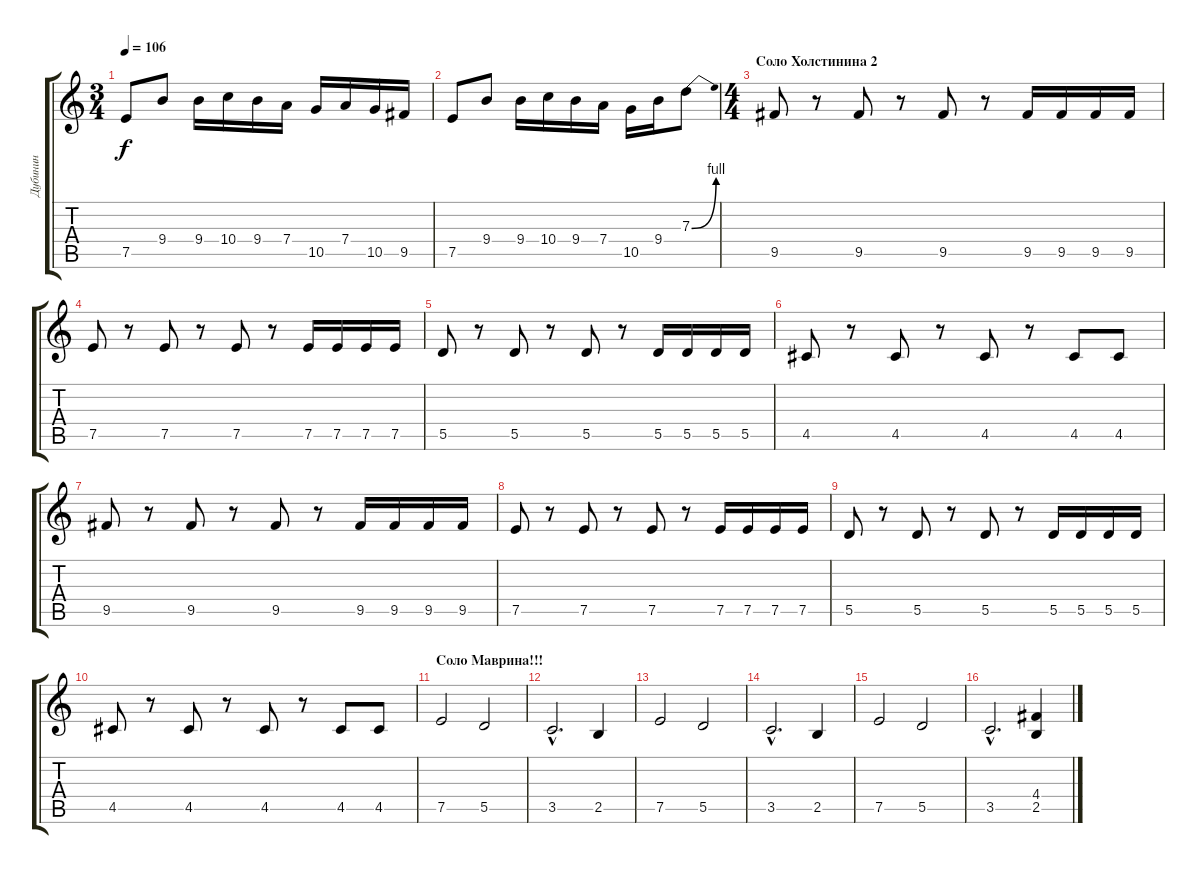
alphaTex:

\track ("Дубинин" "Дубинин") {instrument electricbassfinger}
\staff {score tabs}
\tuning (E4 B3 G3 D3 A2 E2) {hide}
\ts (3 4)
\tempo 106
\clef g2
\ks c
7.5.8{dy f} 9.4.8 9.4.16 10.4.16 9.4.16 7.4.16 10.5.16 7.4.16 10.5.16 9.5.16 |
7.5.8 9.4.8 9.4.16 10.4.16 9.4.16 7.4.16 10.5.16 9.4.16 7.3{be (bend 0 0 60 4)}.8 |
\ts (4 4)
\section ("" "Соло Холстинина 2")
9.5.8 r.8 9.5.8 r.8 9.5.8 r.8 9.5.16 9.5.16 9.5.16 9.5.16 |
7.5.8 r.8 7.5.8 r.8 7.5.8 r.8 7.5.16 7.5.16 7.5.16 7.5.16 |
5.5.8 r.8 5.5.8 r.8 5.5.8 r.8 5.5.16 5.5.16 5.5.16 5.5.16 |
4.5.8 r.8 4.5.8 r.8 4.5.8 r.8 4.5.8 4.5.8 |
9.5.8 r.8 9.5.8 r.8 9.5.8 r.8 9.5.16 9.5.16 9.5.16 9.5.16 |
7.5.8 r.8 7.5.8 r.8 7.5.8 r.8 7.5.16 7.5.16 7.5.16 7.5.16 |
5.5.8 r.8 5.5.8 r.8 5.5.8 r.8 5.5.16 5.5.16 5.5.16 5.5.16 |
4.5.8 r.8 4.5.8 r.8 4.5.8 r.8 4.5.8 4.5.8 |
\section ("" "Соло Маврина!!!")
7.5.2 5.5.2 |
3.5{hac}.2{d} 2.5.4 |
7.5.2 5.5.2 |
3.5{hac}.2{d} 2.5.4 |
7.5.2 5.5.2 |
3.5{hac}.2{d} (4.4 2.5).4
